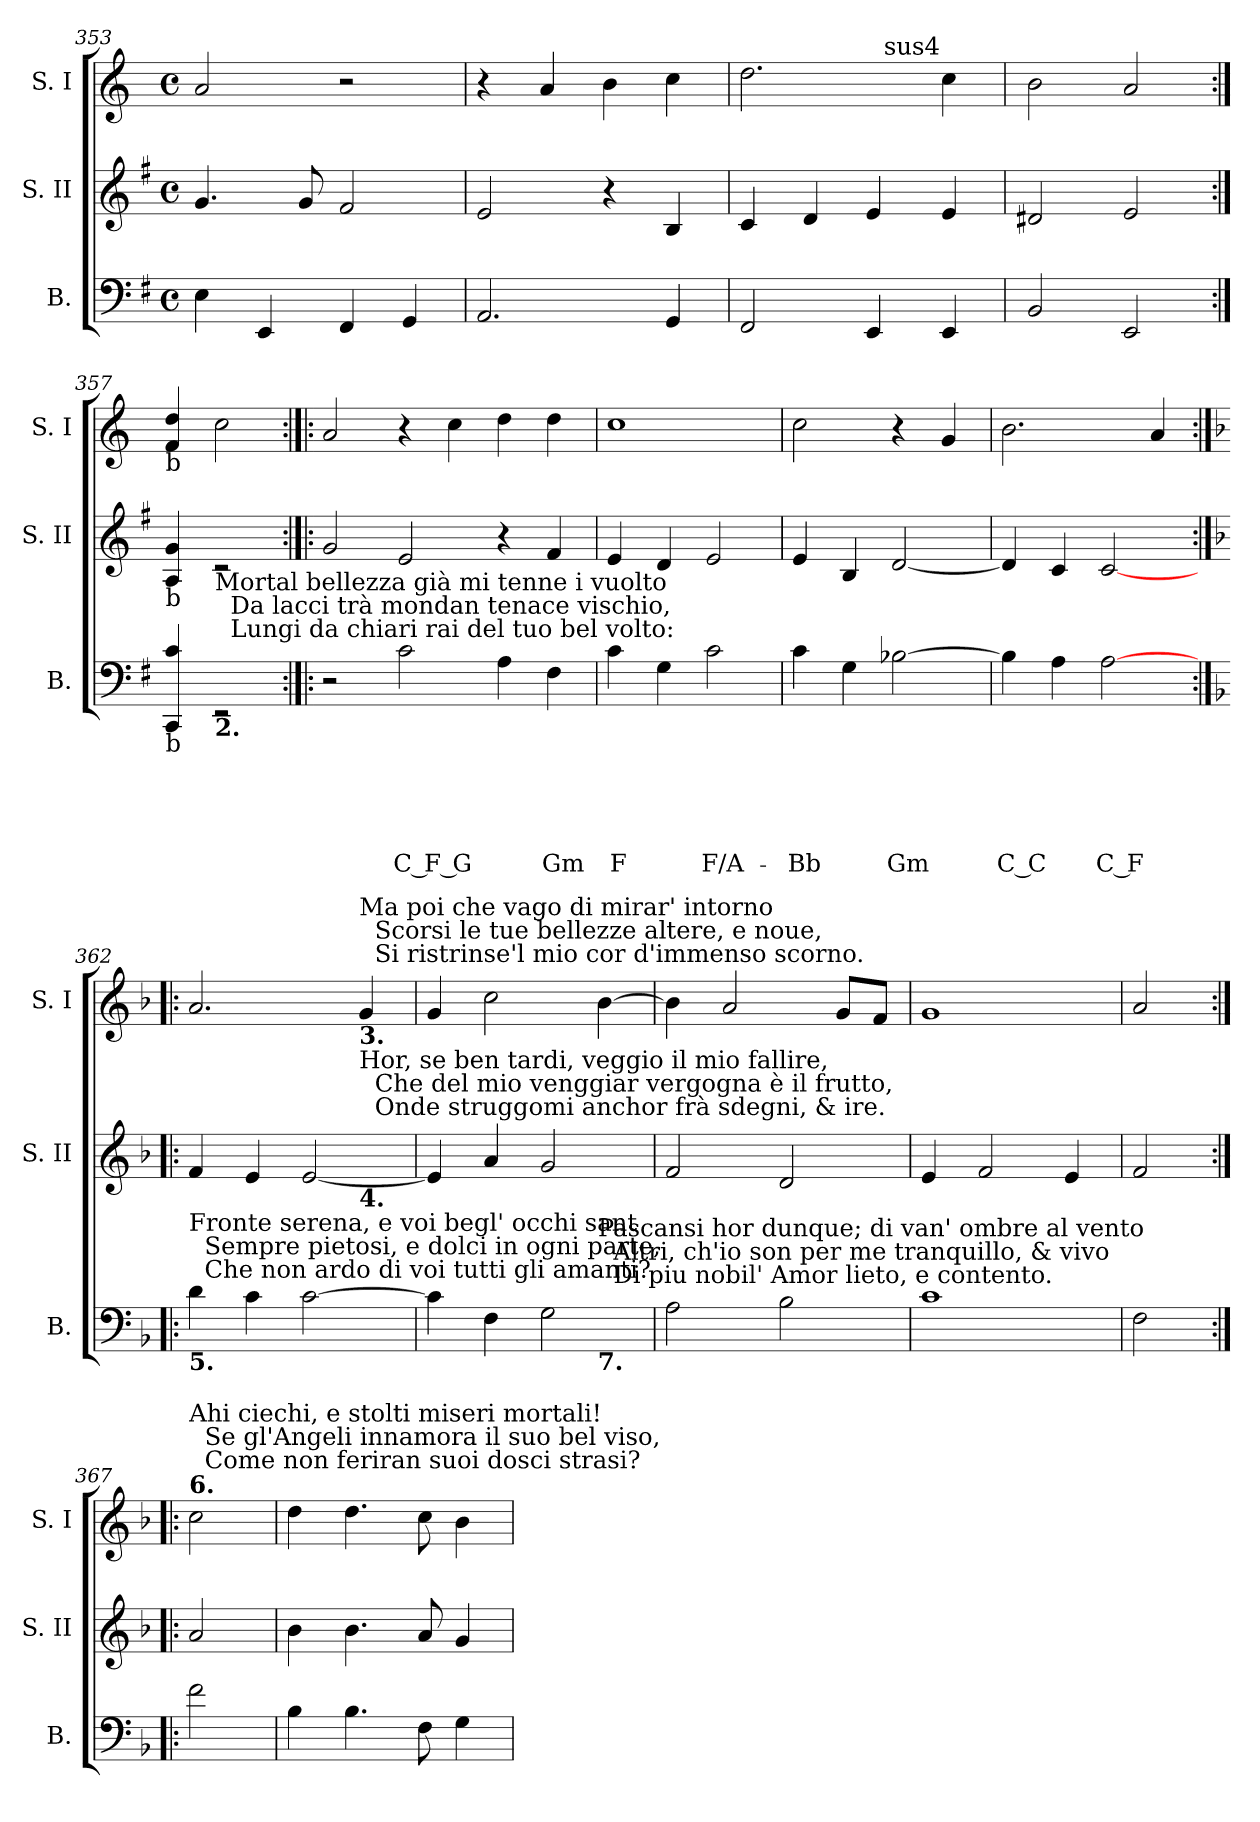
**kern	**text	**text	**text	**text	**text	**kern	**kern
*part3	*part3	*part3	*part3	*part3	*part3	*part2	*part1
*staff3	*staff3	*staff3	*staff3	*staff3	*staff3	*staff2	*staff1
*I"B.	*	*	*	*	*	*I"S. II	*I"S. I
*I'B.	*	*	*	*	*	*I'S. II	*I'S. I
*clefF4	*	*	*	*	*	*clefG2	*clefG2
*ITrd-3c-5	*	*	*	*	*	*ITrd-3c-5	*
*k[]	*	*	*	*	*	*k[]	*k[]
*C:	*	*	*	*	*	*C:	*C:
*M4/4	*	*	*	*	*	*M4/4	*M4/4
*met(c)	*	*	*	*	*	*met(c)	*met(c)
=353	=353	=353	=353	=353	=353	=353	=353
4A\	.	.	.	.	.	4.cc/	2a/
4AA/	.	.	.	.	.	.	.
.	.	.	.	.	.	8cc/	.
4BB/	.	.	.	.	.	2b/	2r
4C/	.	.	.	.	.	.	.
=354	=354	=354	=354	=354	=354	=354	=354
2.D/	.	.	.	.	.	2a/	4r
.	.	.	.	.	.	.	4a/
.	.	.	.	.	.	4r	4b\
4C/	.	.	.	.	.	4e/	4cc\
=355	=355	=355	=355	=355	=355	=355	=355
*	*	*	*	*	*	*	*^
2BB/	.	.	.	.	.	4f/	2.dd\	2ryy
.	.	.	.	.	.	4g/	.	.
4AA/	.	.	.	.	.	4a/	.	32ryy
!	!	!	!	!	!	!	!	!LO:TX:a:t=sus4
.	.	.	.	.	.	.	.	4...ryy
4AA/	.	.	.	.	.	4a/	4cc\	.
*	*	*	*	*	*	*	*v	*v
=356	=356	=356	=356	=356	=356	=356	=356
2E/	.	.	.	.	.	2g#X/	2b\
2AA/	.	.	.	.	.	2a/	2a/
!!LO:PB:g=z
=357:|!	=357:|!	=357:|!	=357:|!	=357:|!	=357:|!	=357:|!	=357:|!
!	!	!	!	!	!	!	!LO:TX:b:t=b
!	!	!	!	!	!	!LO:TX:b:t=b	!
!LO:TX:b:t=b	!	!	!	!	!	!	!
4FF/ 4f/	.	.	.	.	.	4d/ 4cc/	4f/ 4dd/
!LO:TX:b:B:t=2.	!	!	!	!	!	!	!
!LO:TX:t=Mortal bellezza già mi tenne i vuolto\n   Da lacci trà mondan tenace vischio,\n   Lungi da chiari rai del tuo bel volto&colon;	!	!	!	!	!	!	!
2rFF	.	.	.	.	.	2rd	2cc\
=358:|!|:	=358:|!|:	=358:|!|:	=358:|!|:	=358:|!|:	=358:|!|:	=358:|!|:	=358:|!|:
2r	.	.	.	.	.	2cc/	2a/
!	!	!	!	!	!LO:LY:b:rj	!	!
2f\	.	.	.	.	C F G	2a/	4r
.	.	.	.	.	.	.	4cc\
4d\	.	.	.	.	.	4r	4dd\
!	!	!	!	!	!LO:LY:b	!	!
4B\	.	.	.	.	Gm	4b/	4dd\
=359	=359	=359	=359	=359	=359	=359	=359
!	!	!	!	!	!LO:LY:b:rj	!	!
4f\	.	.	.	.	F	4a/	1cc
4c\	.	.	.	.	.	4g/	.
!	!	!	!	!	!LO:LY:b	!	!
2f\	.	.	.	.	F/A-	2a/	.
=360	=360	=360	=360	=360	=360	=360	=360
!	!	!	!	!	!LO:LY:b	!	!
4f\	.	.	.	.	-Bb	4a/	2cc\
4c\	.	.	.	.	.	4e/	.
!	!	!	!	!	!LO:LY:b	!	!
[>2e-X\	.	.	.	.	Gm	[<2g/	4r
.	.	.	.	.	.	.	4g/
=361	=361	=361	=361	=361	=361	=361	=361
!	!	!	!	!	!LO:LY:b	!	!
4e-\]	.	.	.	.	C C	4g/]	2.b\
4d\	.	.	.	.	.	4f/	.
!	!	!	!	!	!LO:LY:b	!	!
[<2d\	.	.	.	.	C F	[<2f/	.
.	.	.	.	.	.	.	4a/
!!LO:LB:g=z
=362:|!|:	=362:|!|:	=362:|!|:	=362:|!|:	=362:|!|:	=362:|!|:	=362:|!|:	=362:|!|:
*k[b-e-]	*	*	*	*	*	*k[b-e-]	*k[b-]
*B-:	*	*	*	*	*	*B-:	*F:
!LO:TX:b:B:t=5.	!	!	!	!	!	!	!
!LO:TX:t=Fronte serena, e voi begl' occhi sant\n   Sempre pietosi, e dolci in ogni parte,\n   Che non ardo di voi tutti gli amanti?	!	!	!	!	!	!	!
*	*	*	*	*	*	*^	*
4g\	.	.	.	.	.	4b-/	2.ryy	2.a/
4f\	.	.	.	.	.	4a/	.	.
[>2f\	.	.	.	.	.	[<2a/	.	.
!	!	!	!	!	!	!	!	!LO:TX:b:B:t=3.
!	!	!	!	!	!	!	!	!LO:TX:t=Ma poi che vago di mirar' intorno\n   Scorsi le tue bellezze altere, e noue,\n   Si ristrinse'l mio cor d'immenso scorno.
!	!	!	!	!	!	!	!LO:TX:b:B:t=4.	!
!	!	!	!	!	!	!	!LO:TX:t=Hor, se ben tardi, veggio il mio fallire,\n   Che del mio venggiar vergogna è il frutto,\n   Onde struggomi anchor frà sdegni, & ire.	!
.	.	.	.	.	.	.	4ryy	4g/
*	*	*	*	*	*	*v	*v	*
=363	=363	=363	=363	=363	=363	=363	=363
*^	*	*	*	*	*	*	*
4f\]	2.ryy	.	.	.	.	.	4a/]	4g/
4B-\	.	.	.	.	.	.	4dd/	2cc\
2c\	.	.	.	.	.	.	2cc/	.
!	!LO:TX:b:B:t=7.	!	!	!	!	!	!	!
!	!LO:TX:t=Pascansi hor dunque; di van' ombre al vento\n   Altri, ch'io son per me tranquillo, & vivo\n   Di piu nobil' Amor lieto, e contento.	!	!	!	!	!	!	!
.	4ryy	.	.	.	.	.	.	[>4b-\
*v	*v	*	*	*	*	*	*	*
=364	=364	=364	=364	=364	=364	=364	=364
2d\	.	.	.	.	.	2b-/	4b-\]
.	.	.	.	.	.	.	2a/
2e-\	.	.	.	.	.	2g/	.
.	.	.	.	.	.	.	8g/L
.	.	.	.	.	.	.	8f/J
=365	=365	=365	=365	=365	=365	=365	=365
1f	.	.	.	.	.	4a/	1g
.	.	.	.	.	.	2b-/	.
.	.	.	.	.	.	4a/	.
=366	=366	=366	=366	=366	=366	=366	=366
2B-\	.	.	.	.	.	2b-/	2a/
!!LO:LB:g=z
=367:|!|:	=367:|!|:	=367:|!|:	=367:|!|:	=367:|!|:	=367:|!|:	=367:|!|:	=367:|!|:
!	!	!	!	!	!	!	!LO:TX:a:B:t=6.
!	!	!	!	!	!	!	!LO:TX:t=Ahi ciechi, e stolti miseri mortali!\n   Se gl'Angeli innamora il suo bel viso,\n   Come non feriran suoi dosci strasi?
2b-\	.	.	.	.	.	2dd/	2cc\
=368	=368	=368	=368	=368	=368	=368	=368
4e-\	.	.	.	.	.	4ee-\	4dd\
4.e-\	.	.	.	.	.	4.ee-\	4.dd\
8B-\	.	.	.	.	.	8dd/	8cc\
4c\	.	.	.	.	.	4cc/	4b-\
=	=	=	=	=	=	=	=
*-	*-	*-	*-	*-	*-	*-	*-
